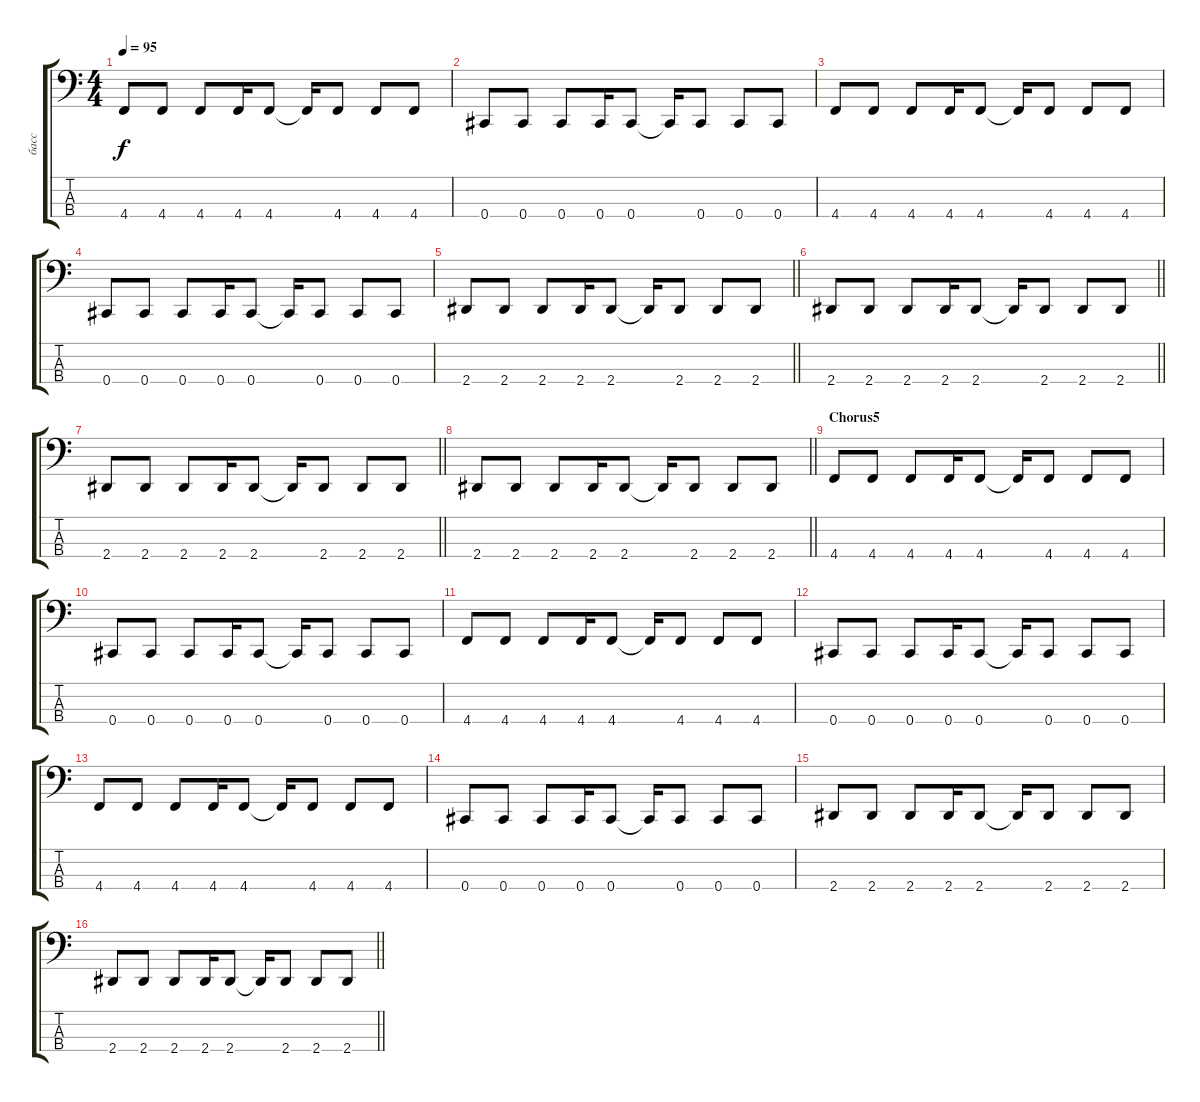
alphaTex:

\track ("басс" "басс") {instrument electricbassfinger}
\staff {score tabs}
\tuning (Gb2 Db2 Ab1 Db1) {hide}
\ts (4 4)
\tempo 95
\clef f4
\ks c
4.4.8{dy f} 4.4.8 4.4.8 4.4.16 4.4.8 4.4{t}.16 4.4.8 4.4.8 4.4.8 |
0.4.8 0.4.8 0.4.8 0.4.16 0.4.8 0.4{t}.16 0.4.8 0.4.8 0.4.8 |
4.4.8 4.4.8 4.4.8 4.4.16 4.4.8 4.4{t}.16 4.4.8 4.4.8 4.4.8 |
0.4.8 0.4.8 0.4.8 0.4.16 0.4.8 0.4{t}.16 0.4.8 0.4.8 0.4.8 |
\barLineRight lightlight
2.4.8 2.4.8 2.4.8 2.4.16 2.4.8 2.4{t}.16 2.4.8 2.4.8 2.4.8 |
\barLineRight lightlight
2.4.8 2.4.8 2.4.8 2.4.16 2.4.8 2.4{t}.16 2.4.8 2.4.8 2.4.8 |
\barLineRight lightlight
2.4.8 2.4.8 2.4.8 2.4.16 2.4.8 2.4{t}.16 2.4.8 2.4.8 2.4.8 |
\barLineRight lightlight
2.4.8 2.4.8 2.4.8 2.4.16 2.4.8 2.4{t}.16 2.4.8 2.4.8 2.4.8 |
\section ("" "Chorus5")
4.4.8{volume 15} 4.4.8 4.4.8 4.4.16 4.4.8 4.4{t}.16 4.4.8 4.4.8 4.4.8 |
0.4.8 0.4.8 0.4.8 0.4.16 0.4.8 0.4{t}.16 0.4.8 0.4.8 0.4.8 |
4.4.8 4.4.8 4.4.8 4.4.16 4.4.8 4.4{t}.16 4.4.8 4.4.8 4.4.8 |
0.4.8 0.4.8 0.4.8 0.4.16 0.4.8 0.4{t}.16 0.4.8 0.4.8 0.4.8 |
4.4.8 4.4.8 4.4.8 4.4.16 4.4.8 4.4{t}.16 4.4.8 4.4.8 4.4.8 |
0.4.8 0.4.8 0.4.8 0.4.16 0.4.8 0.4{t}.16 0.4.8 0.4.8 0.4.8 |
2.4.8 2.4.8 2.4.8 2.4.16 2.4.8 2.4{t}.16 2.4.8 2.4.8 2.4.8 |
\barLineRight lightlight
2.4.8 2.4.8 2.4.8 2.4.16 2.4.8 2.4{t}.16 2.4.8 2.4.8 2.4.8
